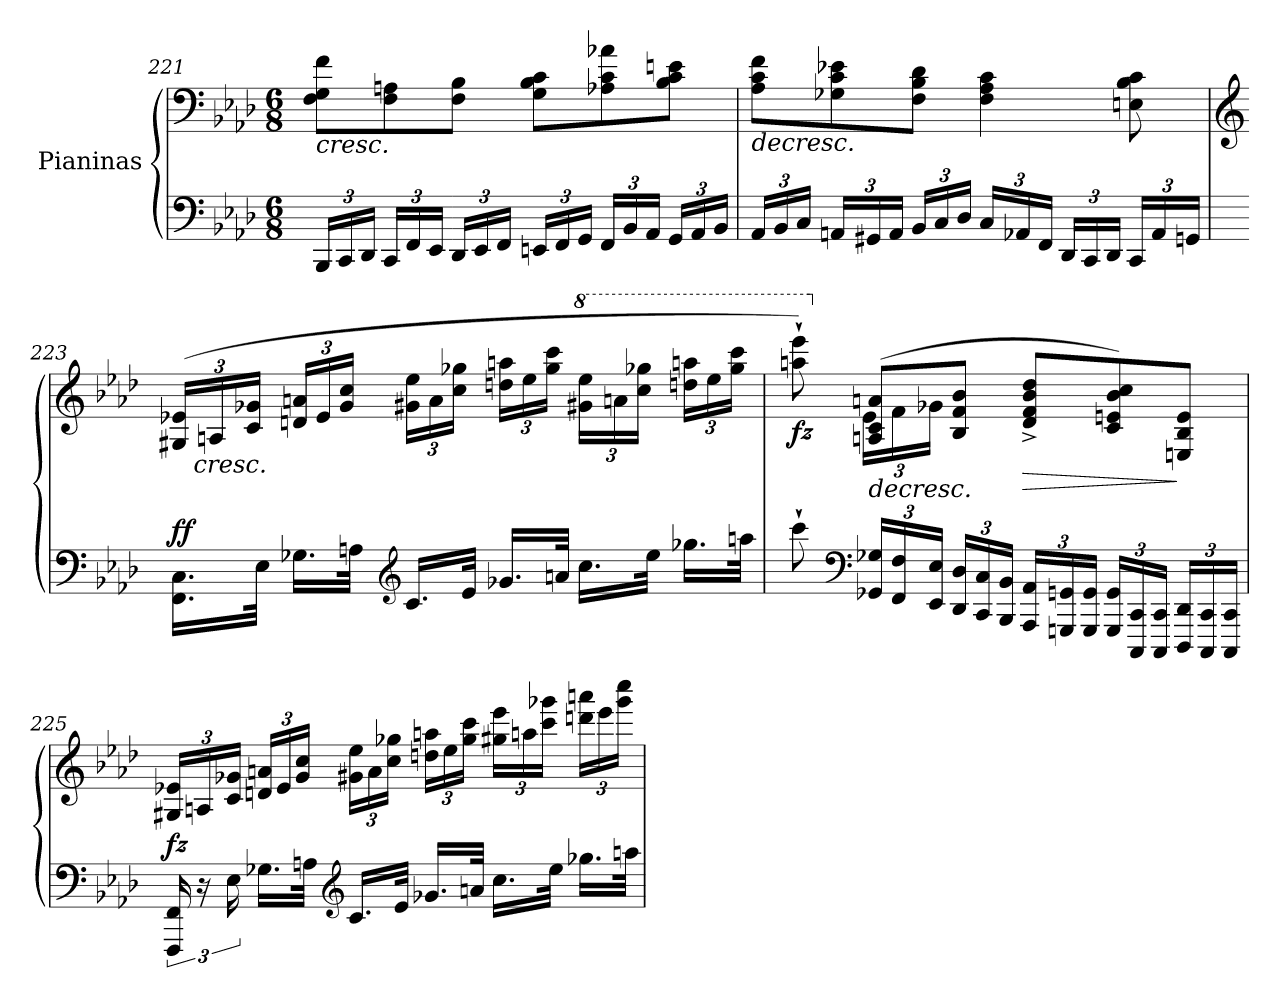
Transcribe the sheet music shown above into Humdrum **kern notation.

**kern	**kern	**dynam
*part1	*part1	*part1
*staff2	*staff1	*staff1/2
*I"Pianinas	*	*
*clefF4	*clefF4	*
*k[b-e-a-d-]	*k[b-e-a-d-]	*
*M6/8	*M6/8	*
*Xbrackettup	*	*
=221	=221	=221
!	!	!LO:HP:b
24BBB-/LL	8F\ 8G\ 8f\L	<
24CC/	.	.
24DD-/JJ	.	.
24CC/LL	8F\ 8An\	.
24FF/	.	.
24EE-/JJ	.	.
24DD-/LL	8F\ 8B-\J	.
24EE-/	.	.
24FF/JJ	.	.
24EEn/LL	8G\ 8B-\ 8c\L	.
24FF/	.	.
24GG/JJ	.	.
24FF/LL	8A-X\ 8c\ 8a-X\	.
24BB-/	.	.
24AA-/JJ	.	.
24GG/LL	8B-\ 8c\ 8en\J	.
24AA-/	.	.
24BB-/JJ	.	.
!!LO:LB:g=z
=222	=222	=222
!	!	!LO:HP:b
24AA-/LL	8A-\ 8c\ 8f\L	>
24BB-/	.	.
24C/JJ	.	.
24AAn/LL	8G-X\ 8c\ 8e-X\	.
24GG#X/	.	.
24AA/JJ	.	.
24BB-/LL	8F\ 8B-\ 8d-\J	.
24C/	.	.
24D-/JJ	.	.
24C/LL	4F\ 4A-\ 4c\	.
24AA-X/	.	.
24FF/JJ	.	.
24DD-/LL	.	.
24CC/	.	.
24DD-/JJ	.	.
24CC/LL	8En\ 8B-\ 8c\	[
24AA-/	.	.
24GGn/JJ	.	.
=223	=223	=223
*	*clefG2	*
*	*Xbrackettup	*
!	!	!LO:DY:a=2
16.FF\ 16.C\LL	(>24G#X/ 24e-X/LL	ff
!	!	!LO:HP:b
.	24An/	<
.	24c/ 24g-X/JJ	.
32E-\JJk	.	.
16.G-X\LL	24dn/ 24an/LL	.
.	24e-/	.
.	24g-/ 24cc/JJ	.
32An\JJk	.	.
*clefG2	*	*
16.c/LL	24g#X\ 24ee-\LL	.
.	24a\	.
.	24cc\ 24gg-X\JJ	.
32e-/JJk	.	.
16.g-X/LL	24ddn\ 24aan\LL	.
.	24ee-\	.
.	24gg-\ 24ccc\JJ	.
32an/JJk	.	.
*	*8va	*
16.cc\LL	24gg#X\ 24eee-\LL	.
.	24aan\	.
.	24ccc\ 24ggg-X\JJ	.
32ee-\JJk	.	.
16.gg-X\LL	24dddn\ 24aaan\LL	.
.	24eee-\	.
.	24ggg-\ 24cccc\JJ	.
32aan\JJk	.	.
.	.	]
!!LO:PB:g=z
=224	=224	=224
*	*^	*
!	!	!	!LO:DY:b
8ccc`\	8aaan\` 8eeee-\`)	8ryy	fz
*clefF4	*	*	*
*	*X8va	*	*
!	!	!	!LO:HP:b
24GG-X/ 24G-X/LL	(>8An/ 8c/ 8an/L	24e-\LL	>
24FF/ 24F/	.	24f\	.
24EE-/ 24E-/JJ	.	24g-X\JJ	.
24DD-/ 24D-/LL	8B-/ 8f/ 8b-/J	2ryy	[
24CC/ 24C/	.	.	.
24BBB-/ 24BB-/JJ	.	.	.
!	!	!	!LO:HP:b
24AAA-/ 24AA-/LL	8d-/^ 8f/^ 8b-/^ 8dd-/^L	.	>
24GGGn/ 24GGn/	.	.	.
24GGG/ 24GG/JJ	.	.	.
24GGG/ 24GG/LL	8c/ 8en/ 8b-/ 8cc/)	.	.
24CCC/ 24CC/	.	.	.
24CCC/ 24CC/JJ	.	.	.
24DDD-/ 24DD-/LL	8En/ 8B-/ 8e/J	.	]
24CCC/ 24CC/	.	.	.
24CCC/ 24CC/JJ	.	.	.
*	*v	*v	*
=225	=225	=225
*brackettup	*	*
!	!	!LO:DY:a=2
24FFF/ 24FF/	24G#X/ 24e-X/LL	fz
24r	24An/	.
24E-\	24c/ 24g-X/JJ	.
16.G-X\LL	24dn/ 24an/LL	.
.	24e-/	.
.	24g-/ 24cc/JJ	.
32An\JJk	.	.
*clefG2	*	*
16.c/LL	24g#X\ 24ee-\LL	.
.	24a\	.
.	24cc\ 24gg-X\JJ	.
32e-/JJk	.	.
16.g-X/LL	24ddn\ 24aan\LL	.
.	24ee-\	.
.	24gg-\ 24ccc\JJ	.
32an/JJk	.	.
16.cc\LL	24gg#X\ 24eee-\LL	.
.	24aan\	.
.	24ccc\ 24ggg-X\JJ	.
32ee-\JJk	.	.
16.gg-X\LL	24dddn\ 24aaan\LL	.
.	24eee-\	.
.	24ggg-\ 24cccc\JJ	.
32aan\JJk	.	.
.	.	]
=	=	=
*-	*-	*-
